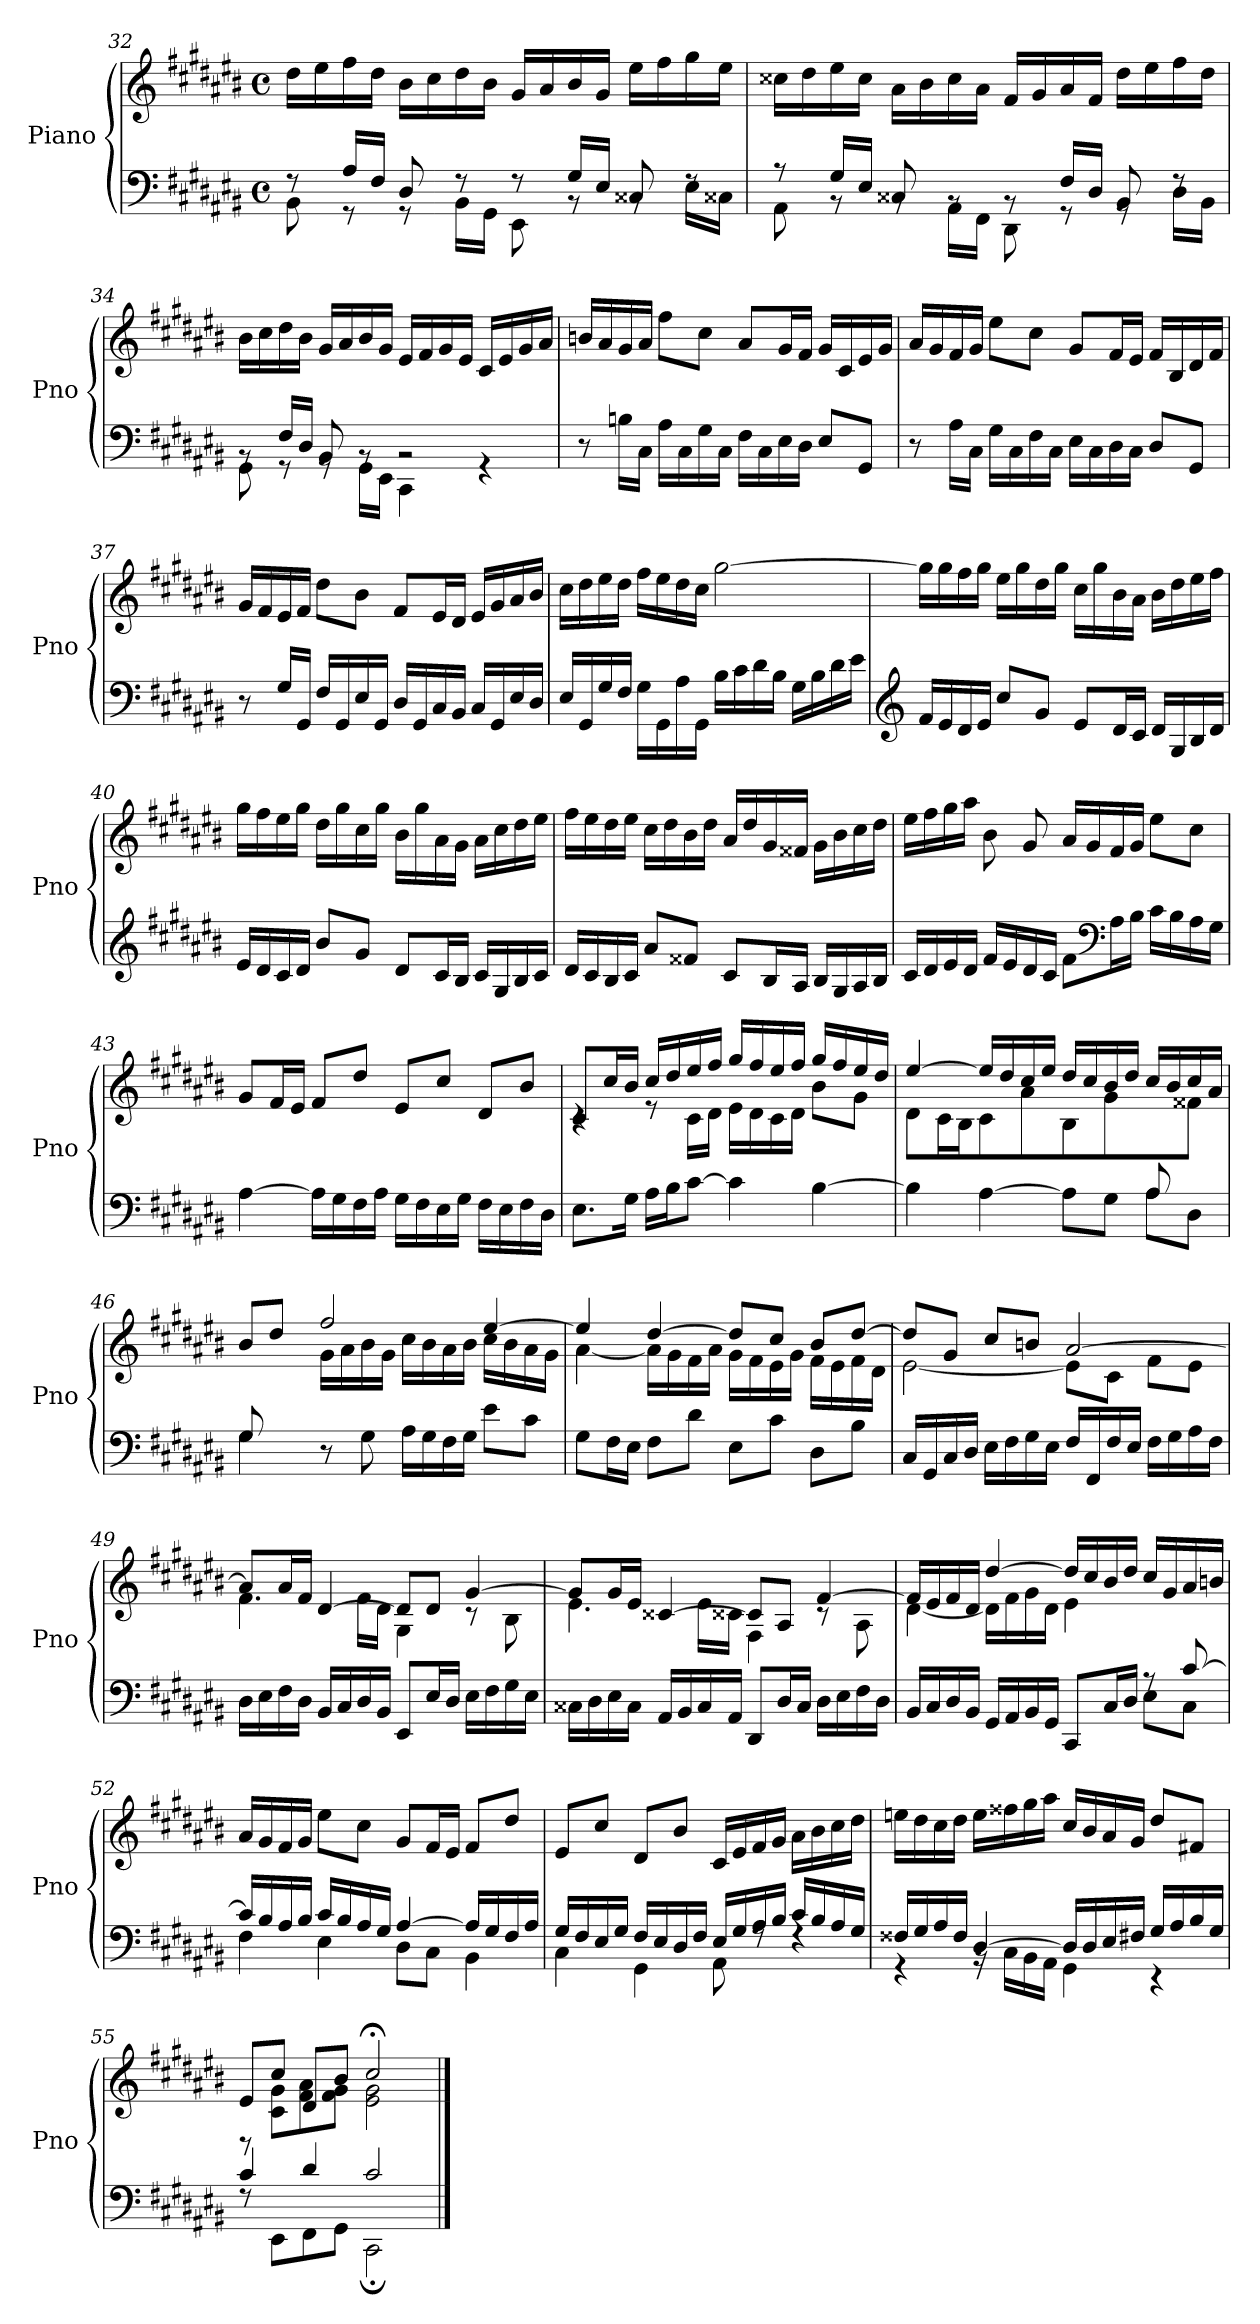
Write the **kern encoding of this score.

**kern	**kern
*part1	*part1
*staff2	*staff1
*I"Piano	*
*I'Pno	*
*clefF4	*clefG2
*k[f#c#g#d#a#e#b#]	*k[f#c#g#d#a#e#b#]
*M4/4	*M4/4
*met(c)	*met(c)
=32	=32
*^	*
8rF	8BB#\	16dd#\LL
.	.	16ee#\
16A#/LL	8r	16ff#\
16F#/JJ	.	16dd#\JJ
8D#/	8r	16b#\LL
.	.	16cc#\
8r	16BB#\LL	16dd#\
.	16GG#\JJ	16b#\JJ
8r	8EE#\	16g#/LL
.	.	16a#/
16G#/LL	8rBB	16b#/
16E#/JJ	.	16g#/JJ
8C##X/	8rBB	16ee#\LL
.	.	16ff#\
8rF	16E#\LL	16gg#\
.	16C##X\JJ	16ee#\JJ
=33	=33	=33
8r	8AA#\	16cc##X\LL
.	.	16dd#\
16G#/LL	8rBB	16ee#\
16E#/JJ	.	16cc##\JJ
8C##X/	8rBB	16a#\LL
.	.	16b#\
8rBB	16AA#\LL	16cc##i\
.	16FF#\JJ	16a#\JJ
8rBB	8DD#\	16f#/LL
.	.	16g#/
16F#/LL	8rGG	16a#/
16D#/JJ	.	16f#/JJ
8BB#/	8rGG	16dd#\LL
.	.	16ee#\
8rF	16D#\LL	16ff#\
.	16BB#\JJ	16dd#\JJ
=34	=34	=34
8rBB	8GG#\	16b#\LL
.	.	16cc#\
16F#/LL	8rGG	16dd#\
16D#/JJ	.	16b#\JJ
8BB#/	8rGG	16g#/LL
.	.	16a#/
8rBB	16GG#\LL	16b#/
.	16EE#\JJ	16g#/JJ
2rBB	4CC#\	16e#/LL
.	.	16f#/
.	.	16g#/
.	.	16e#/JJ
.	4rGG	16c#/LL
.	.	16e#/
.	.	16g#/
.	.	16a#/JJ
*v	*v	*
=35	=35
8r	16bn/LL
.	16a#/
16Bn\LL	16g#/
16C#\JJ	16a#/JJ
16A#\LL	8ff#\L
16C#\	.
16G#\	8cc#\J
16C#\JJ	.
16F#\LL	8a#/L
16C#\	.
16E#\	16g#/L
16D#\JJ	16f#/JJ
8E#/L	16g#/LL
.	16c#/
8GG#/J	16e#/
.	16g#/JJ
=36	=36
8r	16a#/LL
.	16g#/
16A#\LL	16f#/
16C#\JJ	16g#/JJ
16G#\LL	8ee#\L
16C#\	.
16F#\	8cc#\J
16C#\JJ	.
16E#\LL	8g#/L
16C#\	.
16D#\	16f#/L
16C#\JJ	16e#/JJ
8D#/L	16f#/LL
.	16B#/
8GG#/J	16d#/
.	16f#/JJ
=37	=37
8r	16g#/LL
.	16f#/
16G#/LL	16e#/
16GG#/JJ	16f#/JJ
16F#/LL	8dd#\L
16GG#/	.
16E#/	8b#\J
16GG#/JJ	.
16D#/LL	8f#/L
16GG#/	.
16C#/	16e#/L
16BB#/JJ	16d#/JJ
16C#/LL	16e#/LL
16GG#/	16g#/
16E#/	16a#/
16D#/JJ	16b#/JJ
=38	=38
16E#/LL	16cc#\LL
16GG#/	16dd#\
16G#/	16ee#\
16F#/JJ	16dd#\JJ
16G#\LL	16ff#\LL
16GG#\	16ee#\
16A#\	16dd#\
16GG#\JJ	16cc#\JJ
16B#\LL	[2gg#\
16c#\	.
16d#\	.
16B#\JJ	.
16G#\LL	.
16B#\	.
16d#\	.
16e#\JJ	.
=39	=39
*clefG2	*
16f#/LL	16gg#\LL]
16e#/	16gg#\
16d#/	16ff#\
16e#/JJ	16gg#\JJ
8cc#/L	16ee#\LL
.	16gg#\
8g#/J	16dd#\
.	16gg#\JJ
8e#/L	16cc#\LL
.	16gg#\
16d#/L	16b#\
16c#/JJ	16a#\JJ
16d#/LL	16b#\LL
16G#/	16dd#\
16B#/	16ee#\
16d#/JJ	16ff#\JJ
=40	=40
16e#/LL	16gg#\LL
16d#/	16ff#\
16c#/	16ee#\
16d#/JJ	16gg#\JJ
8b#/L	16dd#\LL
.	16gg#\
8g#/J	16cc#\
.	16gg#\JJ
8d#/L	16b#\LL
.	16gg#\
16c#/L	16a#\
16B#/JJ	16g#\JJ
16c#/LL	16a#\LL
16G#/	16cc#\
16B#/	16dd#\
16c#/JJ	16ee#\JJ
=41	=41
16d#/LL	16ff#\LL
16c#/	16ee#\
16B#/	16dd#\
16c#/JJ	16ee#\JJ
8a#/L	16cc#\LL
.	16dd#\
8f##X/J	16b#\
.	16dd#\JJ
8c#/L	16a#/LL
.	16dd#/
16B#/L	16g#/
16A#/JJ	16f##X/JJ
16B#/LL	16g#\LL
16G#/	16b#\
16A#/	16cc#\
16B#/JJ	16dd#\JJ
=42	=42
16c#/LL	16ee#\LL
16d#/	16ff#\
16e#/	16gg#\
16d#/JJ	16aa#\JJ
16f#/LL	8b#\
16e#/	.
16d#/	8g#/
16c#/JJ	.
8f#\L	16a#/LL
.	16g#/
*clefF4	*
16A#\L	16f#/
16B#\JJ	16g#/JJ
16c#\LL	8ee#\L
16B#\	.
16A#\	8cc#\J
16G#\JJ	.
=43	=43
[4A#\	8g#/L
.	16f#/L
.	16e#/JJ
16A#\LL]	8f#/L
16G#\	.
16F#\	8dd#/J
16A#\JJ	.
16G#\LL	8e#/L
16F#\	.
16E#\	8cc#/J
16G#\JJ	.
16F#\LL	8d#/L
16E#\	.
16F#\	8b#/J
16D#\JJ	.
=44	=44
*	*^
8.E#\L	8c#/L	4rc
.	16cc#/L	.
16G#\Jk	16b#/JJ	.
16A#\LL	16cc#/LL	8re
16B#\J	16dd#/	.
[8c#\J	16ee#/	16c#\LL
.	16ff#/JJ	16d#\JJ
4c#\]	16gg#/LL	16e#\LL
.	16ff#/	16d#\
.	16ee#/	16c#\
.	16ff#/JJ	16d#\JJ
[4B#\	16gg#/LL	8b#\L
.	16ff#/	.
.	16ee#/	8g#\J
.	16dd#/JJ	.
=45	=45	=45
*^	*	*
2.ryy	4B#\]	[4ee#/	8d#\L
.	.	.	16c#\L
.	.	.	16B#\JJ
.	[4A#\	16ee#/LL]	8c#\L
.	.	16dd#/	.
.	.	16cc#/	8a#\J
.	.	16ee#/JJ	.
.	8A#\L]	16dd#/LL	8B#\L
.	.	16cc#/	.
.	8G#\J	16b#/	8g#\J
.	.	16dd#/JJ	.
8A#/L	8A#\L	16cc#/LL	8ryy
.	.	16b#/	.
8ryy	8D#\J	16cc#/	8f##X\J
.	.	16a#/JJ	.
=46	=46	=46	=46
8G#/L	4G#\	8b#/L	8ryy
2..ryy	.	8dd#/J	16g#\L
.	.	.	16f##X\JJ
.	8r	2ff#/	16g#\LL
.	.	.	16a#\
.	8G#\	.	16b#\
.	.	.	16g#\JJ
.	16A#\LL	.	16cc#\LL
.	16G#\	.	16b#\
.	16F#\	.	16a#\
.	16G#\JJ	.	16b#\JJ
.	8e#\L	[4ee#/	16cc#\LL
.	.	.	16b#\
.	8c#\J	.	16a#\
.	.	.	16g#\JJ
*v	*v	*	*
=47	=47	=47
8G#\L	4ee#/]	[4a#\
16F#\L	.	.
16E#\JJ	.	.
8F#\L	[4dd#/	16a#\LL]
.	.	16g#\
8d#\J	.	16f#\
.	.	16a#\JJ
8E#\L	8dd#/L]	16g#\LL
.	.	16f#\
8c#\J	8cc#/J	16e#\
.	.	16g#\JJ
8D#\L	8b#/L	16f#\LL
.	.	16e#\
8B#\J	[8dd#/J	16f#\
.	.	16d#\JJ
=48	=48	=48
16C#/LL	8dd#/L]	[2e#\
16GG#/	.	.
16C#/	8g#/J	.
16D#/JJ	.	.
16E#\LL	8cc#/L	.
16F#\	.	.
16G#\	8bn/J	.
16E#\JJ	.	.
16F#/LL	[2a#/	8e#\L]
16FF#/	.	.
16F#/	.	8c#\J
16E#/JJ	.	.
16F#\LL	.	8f#\L
16G#\	.	.
16A#\	.	8e#\J
16F#\JJ	.	.
=49	=49	=49
16D#\LL	8a#/L]	4.f#\
16E#\	.	.
16F#\	16a#/L	.
16D#\JJ	16f#/JJ	.
16BB#/LL	[4d#/	.
16C#/	.	.
16D#/	.	16f#\LL
16BB#/JJ	.	16d#\JJ
8EE#/L	8d#/L]	4G#\
16E#/L	8d#/J	.
16D#/JJ	.	.
16E#\LL	[4g#/	8rc
16F#\	.	.
16G#\	.	8B#\
16E#\JJ	.	.
=50	=50	=50
16C##X\LL	8g#/L]	4.e#\
16D#\	.	.
16E#\	16g#/L	.
16C##\JJ	16e#/JJ	.
16AA#/LL	[4c##X/	.
16BB#/	.	.
16C##i/	.	16e#\LL
16AA#/JJ	.	16c##X\JJ
8DD#/L	8c##/L]	4F#\
16D#/L	8A#/J	.
16C##/JJ	.	.
16D#\LL	[4f#/	8rc
16E#\	.	.
16F#\	.	8A#\
16D#\JJ	.	.
=51	=51	=51
*^	*	*
2.ryy	16BB#/LL	16f#/LL]	[4d#\
.	16C#/	16e#/	.
.	16D#/	16f#/	.
.	16BB#/JJ	16d#/JJ	.
.	16GG#/LL	[4dd#/	16d#\LL]
.	16AA#/	.	16f#\
.	16BB#/	.	16g#\
.	16GG#/JJ	.	16d#\JJ
.	8CC#/L	16dd#/LL]	4e#\
.	.	16cc#/	.
.	16C#/L	16b#/	.
.	16D#/JJ	16dd#/JJ	.
8rA	8E#\L	16cc#/LL	4ryy
.	.	16g#/	.
[8c#/	8C#\J	16a#/	.
.	.	16bn/JJ	.
*	*	*v	*v
=52	=52	=52
16c#/LL]	4F#\	16a#/LL
16B#/	.	16g#/
16A#/	.	16f#/
16B#/JJ	.	16g#/JJ
16c#/LL	4E#\	8ee#\L
16B#/	.	.
16A#/	.	8cc#\J
16G#/JJ	.	.
[4A#/	8D#\L	8g#/L
.	8C#\J	16f#/L
.	.	16e#/JJ
16A#/LL]	4BB#\	8f#/L
16G#/	.	.
16F#/	.	8dd#/J
16A#/JJ	.	.
=53	=53	=53
16G#/LL	4C#\	8e#/L
16F#/	.	.
16E#/	.	8cc#/J
16G#/JJ	.	.
16F#/LL	4GG#\	8d#/L
16E#/	.	.
16D#/	.	8b#/J
16F#/JJ	.	.
16E#/LL	8AA#\	16c#/LL
16G#/	.	16e#/
16A#/	8rF	16f#/
16B#/JJ	.	16g#/JJ
16c#/LL	4rF	16a#\LL
16B#/	.	16b#\
16A#/	.	16cc#\
16G#/JJ	.	16dd#\JJ
=54	=54	=54
16F##X/LL	4r	16een\LL
16G#/	.	16dd#\
16A#/	.	16cc#\
16F##/JJ	.	16dd#\JJ
[4D#/	16rBB	16ee\LL
.	16C#\LL	16ff##X\
.	16BB#\	16gg#\
.	16AA#\JJ	16aa#\JJ
16D#/LL]	4GG#\	16cc#/LL
16D#/	.	16b#/
16E#/	.	16a#/
16F#X/JJ	.	16g#/JJ
16G#/LL	4r	8dd#/L
16A#/	.	.
16B#/	.	8f#X/J
16G#/JJ	.	.
=55	=55	=55
*	*	*^
4c#/	8rF	8e#/L	8rD
.	8EE#\L	8cc#/J	8c#\ 8g#\L
4d#/	8FF#\	8d#/L	8f#\ 8a#\
.	8GG#\J	8b#/J	8f#\ 8g#\J
2c#/	2CC#;\	2cc#;</	2e#\ 2g#\
*v	*v	*	*
*	*v	*v
==	==
*-	*-
